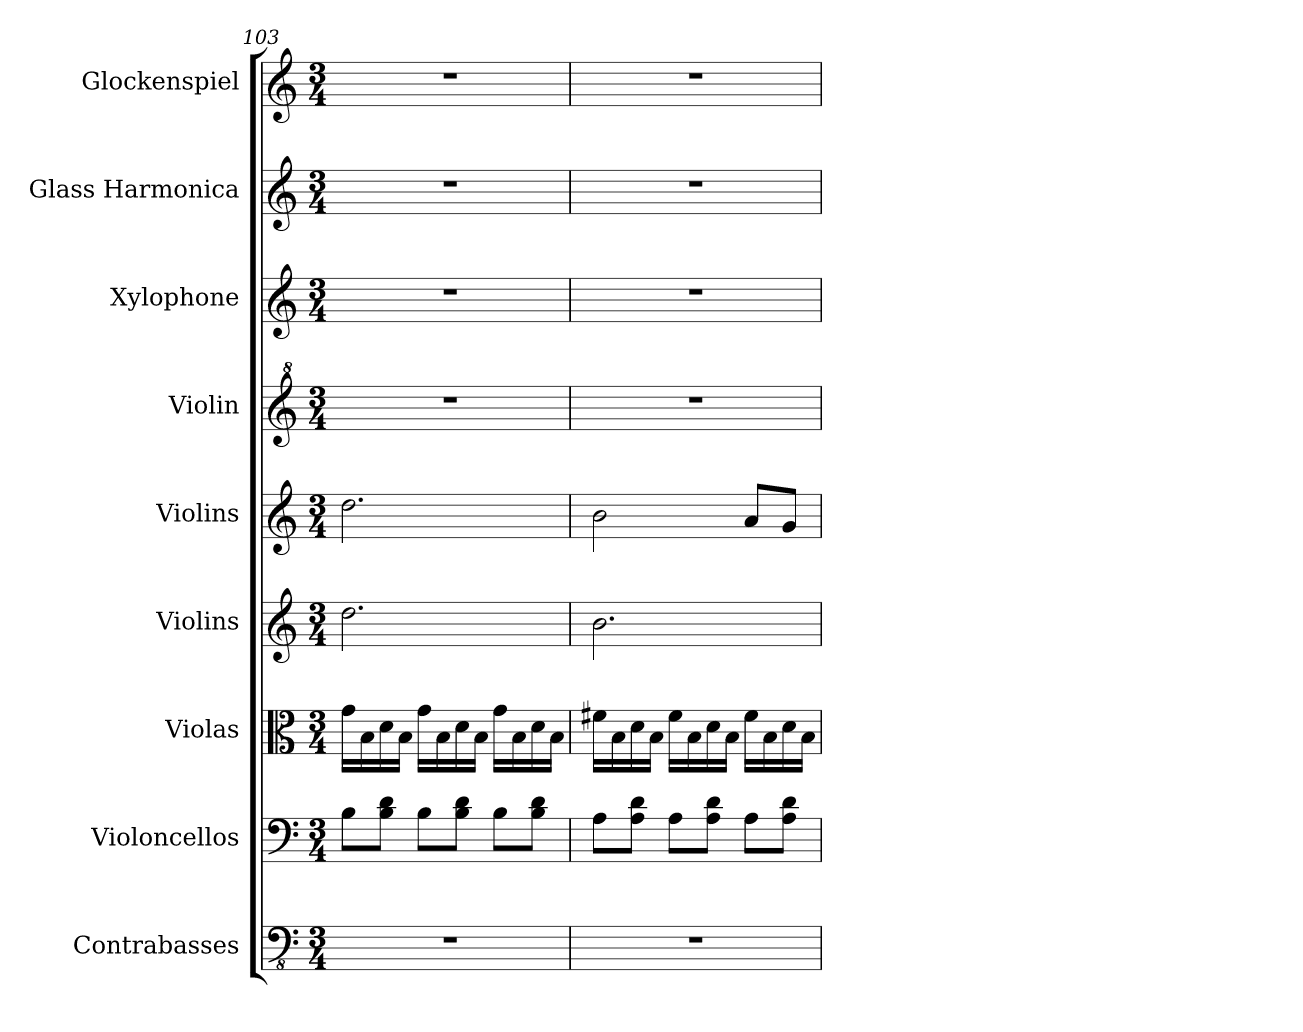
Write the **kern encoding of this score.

**kern	**kern	**kern	**kern	**kern	**kern	**kern	**kern	**kern
*part9	*part8	*part7	*part6	*part5	*part4	*part3	*part2	*part1
*staff9	*staff8	*staff7	*staff6	*staff5	*staff4	*staff3	*staff2	*staff1
*I"Contrabasses	*I"Violoncellos	*I"Violas	*I"Violins	*I"Violins	*I"Violin	*I"Xylophone	*I"Glass Harmonica	*I"Glockenspiel
*I'Cbs.	*I'Vcs.	*I'Vlas.	*I'Vlns.	*I'Vlns.	*I'Vln.	*I'Xyl.	*I'Gla. Har.	*I'Glk.
*clefFv4	*clefF4	*clefC3	*clefG2	*clefG2	*clefG^2	*clefG2	*clefG2	*clefG2
*	*	*	*	*	*	*ITrd-7c-12	*	*ITrd-14c-24
*k[]	*k[]	*k[]	*k[]	*k[]	*k[]	*k[]	*k[]	*k[]
*M3/4	*M3/4	*M3/4	*M3/4	*M3/4	*M3/4	*M3/4	*M3/4	*M3/4
=103	=103	=103	=103	=103	=103	=103	=103	=103
2.r	8B\L	16g\LL	2.dd\	2.dd\	2.r	2.r	2.r	2.r
.	.	16B\	.	.	.	.	.	.
.	8B\ 8d\J	16d\	.	.	.	.	.	.
.	.	16B\JJ	.	.	.	.	.	.
.	8B\L	16g\LL	.	.	.	.	.	.
.	.	16B\	.	.	.	.	.	.
.	8B\ 8d\J	16d\	.	.	.	.	.	.
.	.	16B\JJ	.	.	.	.	.	.
.	8B\L	16g\LL	.	.	.	.	.	.
.	.	16B\	.	.	.	.	.	.
.	8B\ 8d\J	16d\	.	.	.	.	.	.
.	.	16B\JJ	.	.	.	.	.	.
=104	=104	=104	=104	=104	=104	=104	=104	=104
2.r	8A\L	16f#X\LL	2.b\	2b\	2.r	2.r	2.r	2.r
.	.	16B\	.	.	.	.	.	.
.	8A\ 8d\J	16d\	.	.	.	.	.	.
.	.	16B\JJ	.	.	.	.	.	.
.	8A\L	16f#\LL	.	.	.	.	.	.
.	.	16B\	.	.	.	.	.	.
.	8A\ 8d\J	16d\	.	.	.	.	.	.
.	.	16B\JJ	.	.	.	.	.	.
.	8A\L	16f#\LL	.	8a/L	.	.	.	.
.	.	16B\	.	.	.	.	.	.
.	8A\ 8d\J	16d\	.	8g/J	.	.	.	.
.	.	16B\JJ	.	.	.	.	.	.
=	=	=	=	=	=	=	=	=
*-	*-	*-	*-	*-	*-	*-	*-	*-
